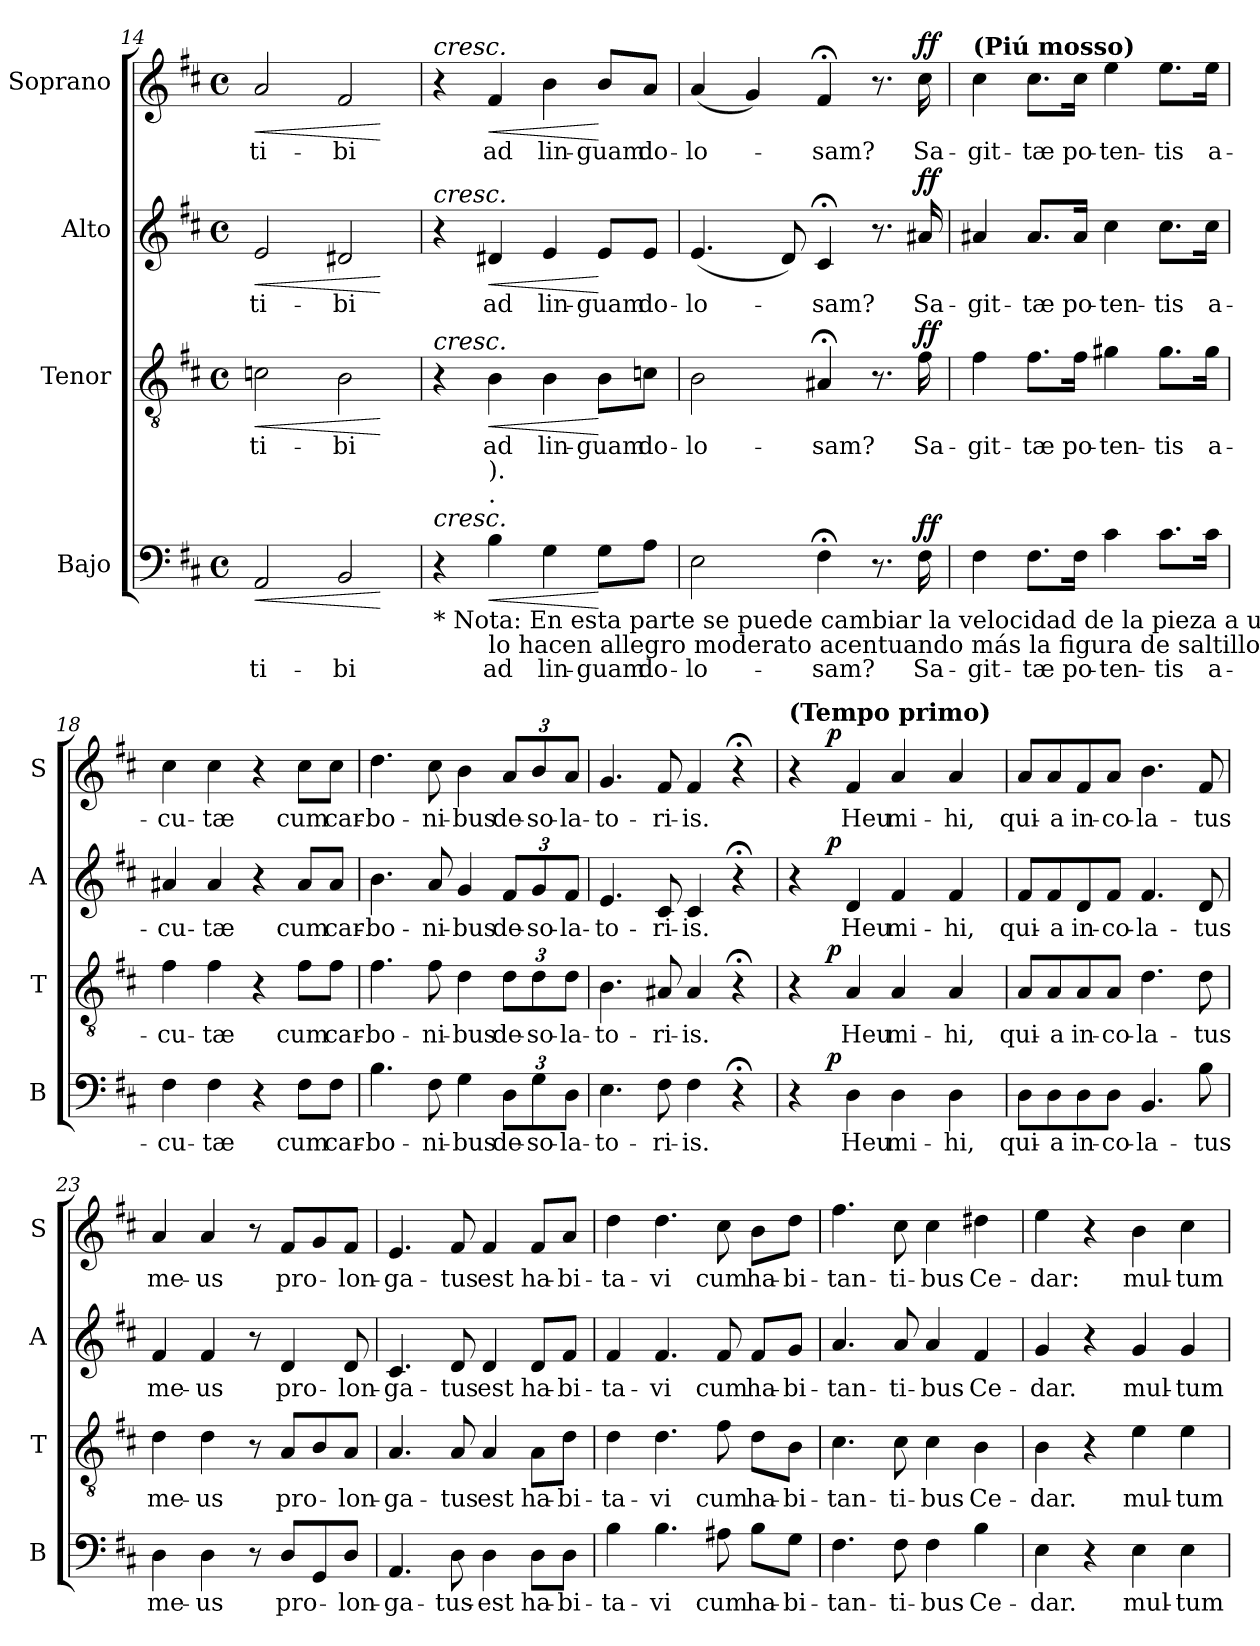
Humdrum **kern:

**kern	**text	**dynam	**kern	**text	**dynam	**kern	**text	**dynam	**kern	**text	**dynam
*part4	*part4	*part4	*part3	*part3	*part3	*part2	*part2	*part2	*part1	*part1	*part1
*staff4	*staff4	*staff4	*staff3	*staff3	*staff3	*staff2	*staff2	*staff2	*staff1	*staff1	*staff1
*I"Bajo	*	*	*I"Tenor	*	*	*I"Alto	*	*	*I"Soprano	*	*
*I'B	*	*	*I'T	*	*	*I'A	*	*	*I'S	*	*
*clefF4	*	*	*clefGv2	*	*	*clefG2	*	*	*clefG2	*	*
*k[f#c#]	*	*	*k[f#c#]	*	*	*k[f#c#]	*	*	*k[f#c#]	*	*
*D:	*	*	*D:	*	*	*D:	*	*	*D:	*	*
*M4/4	*	*	*M4/4	*	*	*M4/4	*	*	*M4/4	*	*
*met(c)	*	*	*met(c)	*	*	*met(c)	*	*	*met(c)	*	*
=14	=14	=14	=14	=14	=14	=14	=14	=14	=14	=14	=14
!	!LO:LY:b	!LO:HP:b	!	!LO:LY:b	!LO:HP:b	!	!LO:LY:b	!LO:HP:b	!	!LO:LY:b	!LO:HP:b
2AA/	ti-	<	2cn\	ti-	<	2e/	ti-	<	2a/	ti-	<
!	!LO:LY:b	!	!	!LO:LY:b	!	!	!LO:LY:b	!	!	!LO:LY:b	!
2BB/	-bi	.	2B\	-bi	.	2d#X/	-bi	.	2f#/	-bi	.
.	.	[	.	.	[	.	.	[	.	.	[
!!LO:LB:g=z
=15	=15	=15	=15	=15	=15	=15	=15	=15	=15	=15	=15
!	!	!	!	!	!	!	!	!	!LO:TX:a:i:t=cresc.	!	!
!	!	!	!	!	!	!LO:TX:a:i:t=cresc.	!	!	!	!	!
!	!	!	!LO:TX:a:i:t=cresc.	!	!	!	!	!	!	!	!
!LO:TX:a:i:t=cresc.	!	!	!	!	!	!	!	!	!	!	!
!LO:TX:b:t=*  Nota&colon; En esta parte se puede cambiar la velocidad de la pieza a un allegro	!	!	!	!	!	!	!	!	!	!	!
4r	.	.	4r	.	.	4r	.	.	4r	.	.
!LO:TX:b:t=lo hacen allegro moderato acentuando más la figura de saltillo (	!	!	!	!	!	!	!	!	!	!	!
!LO:TX:t=.	!	!	!	!	!	!	!	!	!	!	!
!LO:TX:t=).	!	!	!	!	!	!	!	!	!	!	!
!	!LO:LY:b	!LO:HP:b	!	!LO:LY:b	!LO:HP:b	!	!LO:LY:b	!LO:HP:b	!	!LO:LY:b	!LO:HP:b
4B\	ad	<	4B\	ad	<	4d#X/	ad	<	4f#/	ad	<
!	!LO:LY:b	!	!	!LO:LY:b	!	!	!LO:LY:b	!	!	!LO:LY:b	!
4G\	lin-	.	4B\	lin-	.	4e/	lin-	.	4b\	lin-	.
!	!LO:LY:b	!	!	!LO:LY:b	!	!	!LO:LY:b	!	!	!LO:LY:b	!
8G\L	-guam	[	8B\L	-guam	[	8e/L	-guam	[	8b/L	-guam	[
!	!LO:LY:b	!	!	!LO:LY:b	!	!	!LO:LY:b	!	!	!LO:LY:b	!
8A\J	do-	.	8cn\J	do-	.	8e/J	do-	.	8a/J	do-	.
=16	=16	=16	=16	=16	=16	=16	=16	=16	=16	=16	=16
!	!LO:LY:b	!	!	!LO:LY:b	!	!	!LO:LY:b	!	!	!LO:LY:b	!
2E\	-lo-	.	2B\	-lo-	.	(<4.e/	-lo-	.	(<4a/	-lo-	.
.	.	.	.	.	.	.	.	.	4g/)	.	.
.	.	.	.	.	.	8d/)	.	.	.	.	.
!	!LO:LY:b	!	!	!LO:LY:b	!	!	!LO:LY:b	!	!	!LO:LY:b	!
4F#;<\	-sam?	.	4A#X;</	-sam?	.	4c#;</	-sam?	.	4f#;</	-sam?	.
8.r	.	.	8.r	.	.	8.r	.	.	8.r	.	.
!	!LO:LY:b	!LO:DY:a	!	!LO:LY:b	!LO:DY:a	!	!LO:LY:b	!LO:DY:a	!	!LO:LY:b	!LO:DY:a
16F#\	Sa-	ff	16f#\	Sa-	ff	16a#X/	Sa-	ff	16cc#\	Sa-	ff
=17	=17	=17	=17	=17	=17	=17	=17	=17	=17	=17	=17
!	!	!	!	!	!	!	!	!	!LO:TX:a:B:t=(Piú mosso)	!	!
!	!LO:LY:b	!	!	!LO:LY:b	!	!	!LO:LY:b	!	!	!LO:LY:b	!
4F#\	-git-	.	4f#\	-git-	.	4a#X/	-git-	.	4cc#\	-git-	.
!	!LO:LY:b	!	!	!LO:LY:b	!	!	!LO:LY:b	!	!	!LO:LY:b	!
8.F#\L	-tæ	.	8.f#\L	-tæ	.	8.a#/L	-tæ	.	8.cc#\L	-tæ	.
!	!LO:LY:b	!	!	!LO:LY:b	!	!	!LO:LY:b	!	!	!LO:LY:b	!
16F#\Jk	po-	.	16f#\Jk	po-	.	16a#/Jk	po-	.	16cc#\Jk	po-	.
!	!LO:LY:b	!	!	!LO:LY:b	!	!	!LO:LY:b	!	!	!LO:LY:b	!
4c#\	-ten-	.	4g#X\	-ten-	.	4cc#\	-ten-	.	4ee\	-ten-	.
!	!LO:LY:b	!	!	!LO:LY:b	!	!	!LO:LY:b	!	!	!LO:LY:b	!
8.c#\L	-tis	.	8.g#\L	-tis	.	8.cc#\L	-tis	.	8.ee\L	-tis	.
!	!LO:LY:b	!	!	!LO:LY:b	!	!	!LO:LY:b	!	!	!LO:LY:b	!
16c#\Jk	a-	.	16g#\Jk	a-	.	16cc#\Jk	a-	.	16ee\Jk	a-	.
=18	=18	=18	=18	=18	=18	=18	=18	=18	=18	=18	=18
!	!LO:LY:b	!	!	!LO:LY:b	!	!	!LO:LY:b	!	!	!LO:LY:b	!
4F#\	-cu-	.	4f#\	-cu-	.	4a#X/	-cu-	.	4cc#\	-cu-	.
!	!LO:LY:b	!	!	!LO:LY:b	!	!	!LO:LY:b	!	!	!LO:LY:b	!
4F#\	-tæ	.	4f#\	-tæ	.	4a#/	-tæ	.	4cc#\	-tæ	.
4r	.	.	4r	.	.	4r	.	.	4r	.	.
!	!LO:LY:b	!	!	!LO:LY:b	!	!	!LO:LY:b	!	!	!LO:LY:b	!
8F#\L	cum	.	8f#\L	cum	.	8a#/L	cum	.	8cc#\L	cum	.
!	!LO:LY:b	!	!	!LO:LY:b	!	!	!LO:LY:b	!	!	!LO:LY:b	!
8F#\J	car-	.	8f#\J	car-	.	8a#/J	car-	.	8cc#\J	car-	.
!!LO:PB:g=z
=19	=19	=19	=19	=19	=19	=19	=19	=19	=19	=19	=19
!	!LO:LY:b	!	!	!LO:LY:b	!	!	!LO:LY:b	!	!	!LO:LY:b	!
4.B\	-bo-	.	4.f#\	-bo-	.	4.b\	-bo-	.	4.dd\	-bo-	.
!	!LO:LY:b	!	!	!LO:LY:b	!	!	!LO:LY:b	!	!	!LO:LY:b	!
8F#\	-ni-	.	8f#\	-ni-	.	8a/	-ni-	.	8cc#\	-ni-	.
!	!LO:LY:b	!	!	!LO:LY:b	!	!	!LO:LY:b	!	!	!LO:LY:b	!
4G\	-bus	.	4d\	-bus	.	4g/	-bus	.	4b\	-bus	.
!	!LO:LY:b	!	!	!LO:LY:b	!	!	!LO:LY:b	!	!	!LO:LY:b	!
12D\L	de-	.	12d\L	de-	.	12f#/L	de-	.	12a/L	de-	.
!	!LO:LY:b	!	!	!LO:LY:b	!	!	!LO:LY:b	!	!	!LO:LY:b	!
12G\	-so-	.	12d\	-so-	.	12g/	-so-	.	12b/	-so-	.
!	!LO:LY:b	!	!	!LO:LY:b	!	!	!LO:LY:b	!	!	!LO:LY:b	!
12D\J	-la-	.	12d\J	-la-	.	12f#/J	-la-	.	12a/J	-la-	.
=20	=20	=20	=20	=20	=20	=20	=20	=20	=20	=20	=20
!	!LO:LY:b	!	!	!LO:LY:b	!	!	!LO:LY:b	!	!	!LO:LY:b	!
4.E\	-to-	.	4.B\	-to-	.	4.e/	-to-	.	4.g/	-to-	.
!	!LO:LY:b	!	!	!LO:LY:b	!	!	!LO:LY:b	!	!	!LO:LY:b	!
8F#\	-ri-	.	8A#X/	-ri-	.	8c#/	-ri-	.	8f#/	-ri-	.
!	!LO:LY:b	!	!	!LO:LY:b	!	!	!LO:LY:b	!	!	!LO:LY:b	!
4F#\	-is.	.	4A#/	-is.	.	4c#/	-is.	.	4f#/	-is.	.
4r;<	.	.	4r;<	.	.	4r;<	.	.	4r;<	.	.
=21	=21	=21	=21	=21	=21	=21	=21	=21	=21	=21	=21
*^	*	*	*^	*	*	*^	*	*	*^	*	*
!	!	!	!	!	!	!	!	!	!	!	!	!LO:TX:a:B:t=(Tempo primo)	!	!	!
4r	8.ryy	.	.	4r	8.ryy	.	.	4r	8.ryy	.	.	4r	8.ryy	.	.
!	!	!	!LO:DY:a	!	!	!	!LO:DY:a	!	!	!	!LO:DY:a	!	!	!	!LO:DY:a
.	2ryy	.	p	.	2ryy	.	p	.	2ryy	.	p	.	2ryy	.	p
!	!	!LO:LY:b	!	!	!	!LO:LY:b	!	!	!	!LO:LY:b	!	!	!	!LO:LY:b	!
4D\	.	Heu	.	4A/	.	Heu	.	4d/	.	Heu	.	4f#/	.	Heu	.
!	!	!LO:LY:b	!	!	!	!LO:LY:b	!	!	!	!LO:LY:b	!	!	!	!LO:LY:b	!
4D\	.	mi-	.	4A/	.	mi-	.	4f#/	.	mi-	.	4a/	.	mi-	.
.	4ryy	.	.	.	4ryy	.	.	.	4ryy	.	.	.	4ryy	.	.
!	!	!LO:LY:b	!	!	!	!LO:LY:b	!	!	!	!LO:LY:b	!	!	!	!LO:LY:b	!
4D\	.	-hi,	.	4A/	.	-hi,	.	4f#/	.	-hi,	.	4a/	.	-hi,	.
.	16ryy	.	.	.	16ryy	.	.	.	16ryy	.	.	.	16ryy	.	.
=22	=22	=22	=22	=22	=22	=22	=22	=22	=22	=22	=22	=22	=22	=22	=22
!	!	!LO:LY:b	!	!	!	!LO:LY:b	!	!	!	!LO:LY:b	!	!	!	!LO:LY:b	!
*v	*v	*	*	*	*	*	*	*v	*v	*	*	*v	*v	*	*
*	*	*	*v	*v	*	*	*	*	*	*	*	*
8D\L	qui-	.	8A/L	qui-	.	8f#/L	qui-	.	8a/L	qui-	.
!	!LO:LY:b	!	!	!LO:LY:b	!	!	!LO:LY:b	!	!	!LO:LY:b	!
8D\	-a	.	8A/	-a	.	8f#/	-a	.	8a/	-a	.
!	!LO:LY:b	!	!	!LO:LY:b	!	!	!LO:LY:b	!	!	!LO:LY:b	!
8D\	in-	.	8A/	in-	.	8d/	in-	.	8f#/	in-	.
!	!LO:LY:b	!	!	!LO:LY:b	!	!	!LO:LY:b	!	!	!LO:LY:b	!
8D\J	-co-	.	8A/J	-co-	.	8f#/J	-co-	.	8a/J	-co-	.
!	!LO:LY:b	!	!	!LO:LY:b	!	!	!LO:LY:b	!	!	!LO:LY:b	!
4.BB/	-la-	.	4.d\	-la-	.	4.f#/	-la-	.	4.b\	-la-	.
!	!LO:LY:b	!	!	!LO:LY:b	!	!	!LO:LY:b	!	!	!LO:LY:b	!
8B\	-tus	.	8d\	-tus	.	8d/	-tus	.	8f#/	-tus	.
=23	=23	=23	=23	=23	=23	=23	=23	=23	=23	=23	=23
!	!LO:LY:b	!	!	!LO:LY:b	!	!	!LO:LY:b	!	!	!LO:LY:b	!
4D\	me-	.	4d\	me-	.	4f#/	me-	.	4a/	me-	.
!	!LO:LY:b	!	!	!LO:LY:b	!	!	!LO:LY:b	!	!	!LO:LY:b	!
4D\	-us	.	4d\	-us	.	4f#/	-us	.	4a/	-us	.
8r	.	.	8r	.	.	8r	.	.	8r	.	.
!	!LO:LY:b	!	!	!LO:LY:b	!	!	!LO:LY:b	!	!	!LO:LY:b	!
8D/L	pro-	.	8A/L	pro-	.	4d/	pro-	.	8f#/L	pro-	.
8GG/	.	.	8B/	.	.	.	.	.	8g/	.	.
!	!LO:LY:b	!	!	!LO:LY:b	!	!	!LO:LY:b	!	!	!LO:LY:b	!
8D/J	-lon-	.	8A/J	-lon-	.	8d/	-lon-	.	8f#/J	-lon-	.
!!LO:LB:g=z
=24	=24	=24	=24	=24	=24	=24	=24	=24	=24	=24	=24
!	!LO:LY:b	!	!	!LO:LY:b	!	!	!LO:LY:b	!	!	!LO:LY:b	!
4.AA/	-ga-	.	4.A/	-ga-	.	4.c#/	-ga-	.	4.e/	-ga-	.
!	!LO:LY:b	!	!	!LO:LY:b	!	!	!LO:LY:b	!	!	!LO:LY:b	!
8D\	-tus-	.	8A/	-tus	.	8d/	-tus	.	8f#/	-tus	.
!	!LO:LY:b	!	!	!LO:LY:b	!	!	!LO:LY:b	!	!	!LO:LY:b	!
4D\	-est	.	4A/	est	.	4d/	est	.	4f#/	est	.
!	!LO:LY:b	!	!	!LO:LY:b	!	!	!LO:LY:b	!	!	!LO:LY:b	!
8D\L	ha-	.	8A\L	ha-	.	8d/L	ha-	.	8f#/L	ha-	.
!	!LO:LY:b	!	!	!LO:LY:b	!	!	!LO:LY:b	!	!	!LO:LY:b	!
8D\J	-bi-	.	8d\J	-bi-	.	8f#/J	-bi-	.	8a/J	-bi-	.
=25	=25	=25	=25	=25	=25	=25	=25	=25	=25	=25	=25
!	!LO:LY:b	!	!	!LO:LY:b	!	!	!LO:LY:b	!	!	!LO:LY:b	!
4B\	-ta-	.	4d\	-ta-	.	4f#/	-ta-	.	4dd\	-ta-	.
!	!LO:LY:b	!	!	!LO:LY:b	!	!	!LO:LY:b	!	!	!LO:LY:b	!
4.B\	-vi	.	4.d\	-vi	.	4.f#/	-vi	.	4.dd\	-vi	.
!	!LO:LY:b	!	!	!LO:LY:b	!	!	!LO:LY:b	!	!	!LO:LY:b	!
8A#X\	cum	.	8f#\	cum	.	8f#/	cum	.	8cc#\	cum	.
!	!LO:LY:b	!	!	!LO:LY:b	!	!	!LO:LY:b	!	!	!LO:LY:b	!
8B\L	ha-	.	8d\L	ha-	.	8f#/L	ha-	.	8b\L	ha-	.
!	!LO:LY:b	!	!	!LO:LY:b	!	!	!LO:LY:b	!	!	!LO:LY:b	!
8G\J	-bi-	.	8B\J	-bi-	.	8g/J	-bi-	.	8dd\J	-bi-	.
=26	=26	=26	=26	=26	=26	=26	=26	=26	=26	=26	=26
!	!LO:LY:b	!	!	!LO:LY:b	!	!	!LO:LY:b	!	!	!LO:LY:b	!
4.F#\	-tan-	.	4.c#\	-tan-	.	4.a/	-tan-	.	4.ff#\	-tan-	.
!	!LO:LY:b	!	!	!LO:LY:b	!	!	!LO:LY:b	!	!	!LO:LY:b	!
8F#\	-ti-	.	8c#\	-ti-	.	8a/	-ti-	.	8cc#\	-ti-	.
!	!LO:LY:b	!	!	!LO:LY:b	!	!	!LO:LY:b	!	!	!LO:LY:b	!
4F#\	-bus	.	4c#\	-bus	.	4a/	-bus	.	4cc#\	-bus	.
!	!LO:LY:b	!	!	!LO:LY:b	!	!	!LO:LY:b	!	!	!LO:LY:b	!
4B\	Ce-	.	4B\	Ce-	.	4f#/	Ce-	.	4dd#X\	Ce-	.
=27	=27	=27	=27	=27	=27	=27	=27	=27	=27	=27	=27
!	!LO:LY:b	!	!	!LO:LY:b	!	!	!LO:LY:b	!	!	!LO:LY:b	!
4E\	-dar.	.	4B\	-dar.	.	4g/	-dar.	.	4ee\	-dar:	.
4r	.	.	4r	.	.	4r	.	.	4r	.	.
!	!LO:LY:b	!	!	!LO:LY:b	!	!	!LO:LY:b	!	!	!LO:LY:b	!
4E\	mul-	.	4e\	mul-	.	4g/	mul-	.	4b\	mul-	.
!	!LO:LY:b	!	!	!LO:LY:b	!	!	!LO:LY:b	!	!	!LO:LY:b	!
4E\	-tum	.	4e\	-tum	.	4g/	-tum	.	4cc#\	-tum	.
=	=	=	=	=	=	=	=	=	=	=	=
*-	*-	*-	*-	*-	*-	*-	*-	*-	*-	*-	*-
